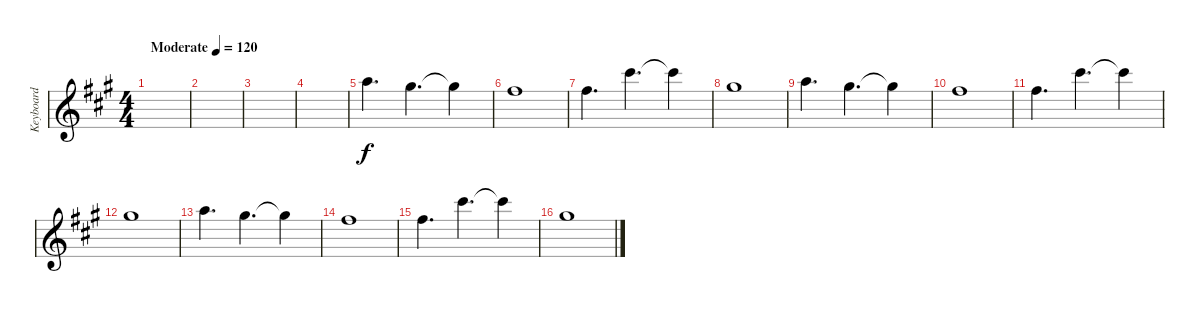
\track ("Keyboard" "Keyboard") {instrument pad2warm}
\staff {score}
\tuning (Db4 Ab3 E3 B2 Gb2 Db2) {hide}
\ts (4 4)
\tempo (120 "Moderate")
\clef g2
\ks a
|
|
|
|
20.1.4{d} 19.1.4{d} 19.1{t}.4 |
17.1.1 |
17.1.4{d} 24.1.4{d} 24.1{t}.4 |
19.1.1 |
20.1.4{d} 19.1.4{d} 19.1{t}.4 |
17.1.1 |
17.1.4{d} 24.1.4{d} 24.1{t}.4 |
19.1.1 |
20.1.4{d} 19.1.4{d} 19.1{t}.4 |
17.1.1 |
17.1.4{d} 24.1.4{d} 24.1{t}.4 |
19.1.1
